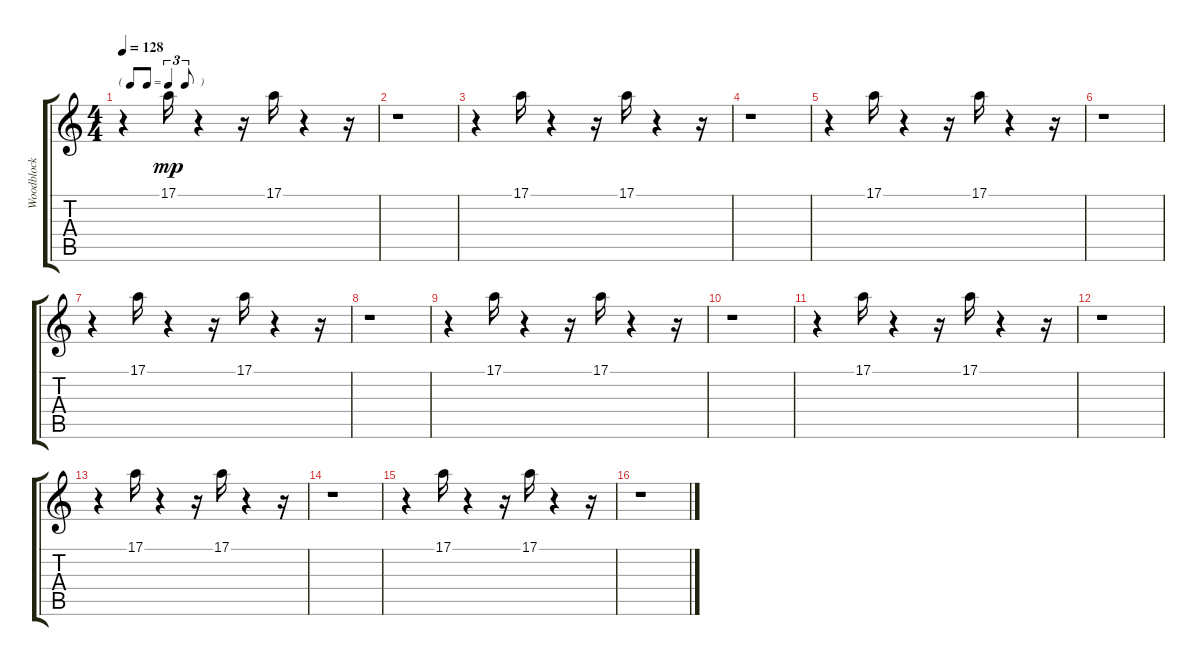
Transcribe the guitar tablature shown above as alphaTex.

\track ("Woodblock" "Woodblock") {instrument woodblock}
\staff {score tabs}
\tuning (E4 B3 G3 D3 A2 E2) {hide}
\ts (4 4)
\tf triplet8th
\tempo 128
\clef g2
\ks c
r.4{dy mp} 17.1.16 r.4 r.16 17.1.16 r.4 r.16 |
r.1 |
r.4 17.1.16 r.4 r.16 17.1.16 r.4 r.16 |
r.1 |
r.4 17.1.16 r.4 r.16 17.1.16 r.4 r.16 |
r.1 |
r.4 17.1.16 r.4 r.16 17.1.16 r.4 r.16 |
r.1 |
r.4 17.1.16 r.4 r.16 17.1.16 r.4 r.16 |
r.1 |
r.4 17.1.16 r.4 r.16 17.1.16 r.4 r.16 |
r.1 |
r.4 17.1.16 r.4 r.16 17.1.16 r.4 r.16 |
r.1 |
r.4 17.1.16 r.4 r.16 17.1.16 r.4 r.16 |
r.1
